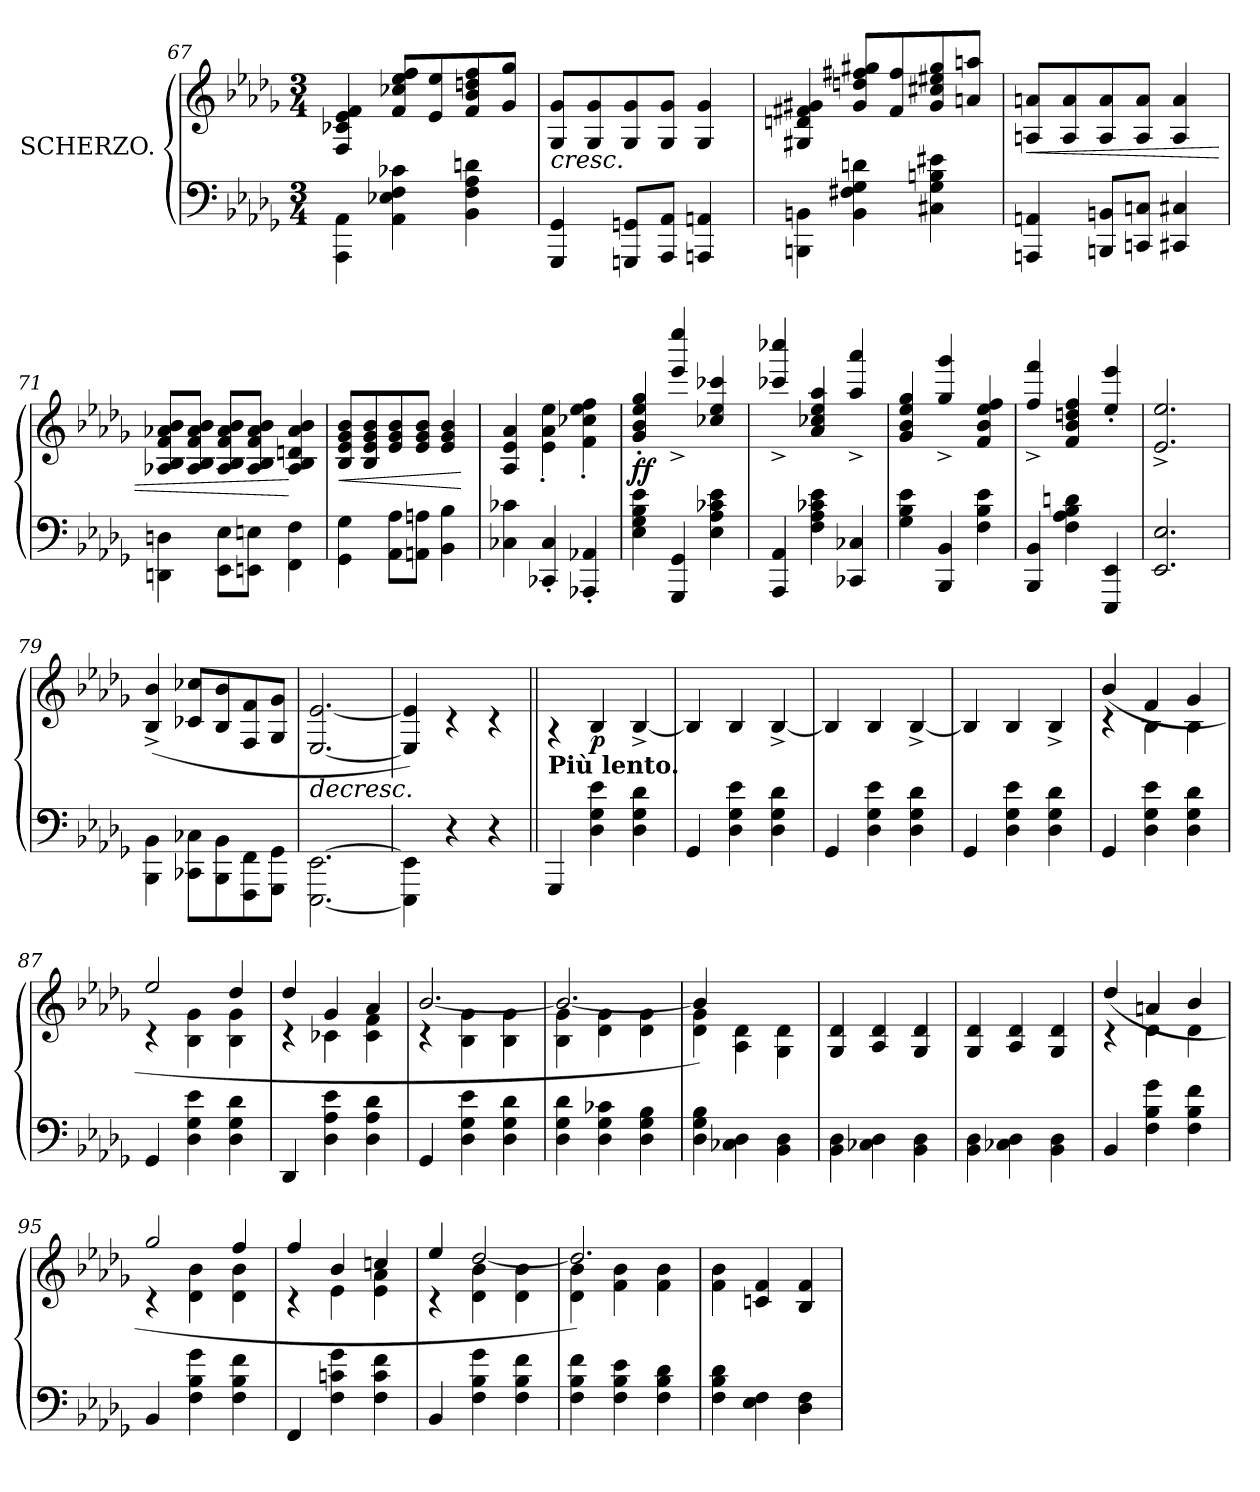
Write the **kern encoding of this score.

**kern	**kern	**dynam
*part1	*part1	*part1
*staff2	*staff1	*staff1/2
*I"SCHERZO.	*	*
*clefF4	*clefG2	*
*k[b-e-a-d-g-]	*k[b-e-a-d-g-]	*
*b-:	*b-:	*
*M3/4	*M3/4	*
=67	=67	=67
*	*^	*
4AAA-\ 4AA-\	2.ryy	4F/ 4c-X/ 4e-/ 4f/	.
4AA-\ 4E-X\ 4F\ 4c-X\	.	8f/ 8cc-X/ 8ee-/ 8ff/L	.
.	.	8e-/ 8ee-/	.
4BB-\ 4F\ 4A-\ 4dn\	.	8f/ 8b-/ 8ddn/ 8ff/	.
.	.	8g-/ 8gg-/J	.
=68	=68	=68	=68
!	!	!	!LO:HP:b
4GGG-/ 4GG-/	2.ryy	8G-/ 8g-/L	<
.	.	8G-/ 8g-/	.
8GGGn/ 8GGn/L	.	8G-/ 8g-/	.
8AAA-/ 8AA-/J	.	8G-/ 8g-/J	.
4AAAn/ 4AAn/	.	4G-/ 4g-/	.
=69	=69	=69	=69
4BBBn\ 4BBn\	2.ryy	4G#X/ 4dn/ 4f#X/ 4g#X/	.
4BB\ 4F#X\ 4G-\ 4dn\	.	8g#/ 8ddn/ 8ff#X/ 8gg#X/L	.
.	.	8f#/ 8ff#/	.
4C#X\ 4G-\ 4Bn\ 4e#X\	.	8g#/ 8cc#X/ 8ee#X/ 8gg#/	.
.	.	8an/ 8aan/J	.
=70	=70	=70	=70
!	!	!	!LO:HP:b
4AAAn/ 4AAn/	2.ryy	8An/ 8an/L	<
.	.	8A/ 8a/	.
8BBBn/ 8BBn/L	.	8A/ 8a/	.
8CCn/ 8Cn/J	.	8A/ 8a/J	.
4CC#X/ 4C#X/	.	4A/ 4a/	.
!!LO:LB:g=z	!!
=71	=71	=71	=71
4DDn\ 4Dn\	2.ryy	8A-X/ 8B-/ 8f/ 8a-X/ 8b-/L	.
.	.	8A-/ 8B-/ 8f/ 8a-/ 8b-/J	.
8EE-\ 8E-\L	.	8A-/ 8B-/ 8f/ 8a-/ 8b-/L	.
8EEn\ 8En\J	.	8A-/ 8B-/ 8f/ 8a-/ 8b-/J	.
4FF\ 4F\	.	4A-/ 4B-/ 4dn/ 4a-/ 4b-/	[
=72	=72	=72	=72
!	!	!	!LO:HP:b
4GG-\ 4G-\	2.ryy	8B-/ 8e-/ 8g-/ 8b-/L	<
.	.	8B-/ 8e-/ 8g-/ 8b-/	.
8AA-\ 8A-\L	.	8e-/ 8g-/ 8b-/	.
8AAn\ 8An\J	.	8e-/ 8g-/ 8b-/J	.
4BB-\ 4B-\	.	4e-/ 4g-/ 4b-/	.
*	*v	*v	*
.	.	[
=73	=73	=73
*	*^	*
4C-X\ 4c-X\	2.ryy	4A-/ 4e-/ 4a-/	.
4CC-X/' 4C-/'	.	4e-\' 4a-\' 4ee-\'	.
4AAA-X/' 4AA-X/'	.	4f\' 4cc-X\' 4ee-\' 4ff\'	.
=74	=74	=74	=74
!	!	!	!LO:DY:b
4E-\ 4G-\ 4B-\ 4e-\	2.ryy	4g-/' 4b-/' 4ee-/' 4gg-/'	ff
4GGG-/ 4GG-/	.	4eee-/^ 4eeee-/^	.
4E-\ 4A-\ 4c-X\ 4e-\	.	4cc-X/ 4ee-/ 4ccc-X/	.
=75	=75	=75	=75
4AAA-/ 4AA-/	2.ryy	4ccc-X/^ 4cccc-X/^	.
4F\ 4A-\ 4c-X\ 4e-\	.	4a-/ 4cc-X/ 4ee-/ 4aa-/	.
4CC-X/ 4C-X/	.	4aa-/^ 4aaa-/^	.
=76	=76	=76	=76
4G-\ 4B-\ 4e-\	2.ryy	4g-/ 4b-/ 4ee-/ 4gg-/	.
4BBB-/ 4BB-/	.	4gg-/^ 4ggg-/^	.
4F\ 4B-\ 4e-\	.	4f/ 4b-/ 4ee-/ 4ff/	.
=77	=77	=77	=77
4BBB-/ 4BB-/	2.ryy	4ff/^ 4fff/^	.
4F\ 4A-\ 4B-\ 4dn\	.	4f/ 4b-/ 4ddn/ 4ff/	.
4EEE-/ 4EE-/	.	4ee-/' 4eee-/'	.
!!LO:LB:g=z	!!
=78	=78	=78	=78
2.EE-/ 2.E-/	2.ryy	2.e-/^ 2.ee-/^	.
=79	=79	=79	=79
4BBB-\ 4BB-\	2.ryy	(>4B-/^ 4b-/^	.
8CC-X\ 8C-X\L	.	8c-X/ 8cc-X/L	.
8BBB-\ 8BB-\	.	8B-/ 8b-/	.
8FFF\ 8FF\	.	8F/ 8f/	.
8GGG-\ 8GG-\J	.	8G-/ 8g-/J	.
=80	=80	=80	=80
!	!	!	!LO:HP:b
[2.EEE-\ [2.EE-\	2.ryy	[2.E-/ [2.e-/	>
*	*v	*v	*
.	.	[
=81	=81	=81
*	*^	*
4EEE-\] 4EE-\]	2.ryy	4E-/] 4e-/])	.
4r	.	4r	.
4r	.	4r	.
=82||	=82||	=82||	=82||
!	!LO:TX:b:B:t=Più lento.	!	!
4GGG-/	2.ryy	4r	.
!	!	!	!LO:DY:b
4D-\ 4G-\ 4e-\	.	4B-/	p
4D-\ 4G-\ 4d-\	.	[4B-^/	.
=83	=83	=83	=83
4GG-/	2.ryy	4B-/]	.
4D-\ 4G-\ 4e-\	.	4B-/	.
4D-\ 4G-\ 4d-\	.	[4B-^/	.
=84	=84	=84	=84
4GG-/	2.ryy	4B-/]	.
4D-\ 4G-\ 4e-\	.	4B-/	.
4D-\ 4G-\ 4d-\	.	[4B-^/	.
=85	=85	=85	=85
4GG-/	2.ryy	4B-/]	.
4D-\ 4G-\ 4e-\	.	4B-/	.
4D-\ 4G-\ 4d-\	.	4B-^/	.
=86	=86	=86	=86
*	*	*^	*
4GG-/	2.ryy	(>4b-/	4rc	.
4D-\ 4G-\ 4e-\	.	4f/	4B-\	.
4D-\ 4G-\ 4d-\	.	4g-/	4B-\	.
=87	=87	=87	=87	=87
4GG-/	2.ryy	2ee-/	4rc	.
4D-\ 4G-\ 4e-\	.	.	4B-\ 4g-\	.
4D-\ 4G-\ 4d-\	.	4dd-/	4B-\ 4g-\	.
!!LO:PB:g=z	!!	!!
=88	=88	=88	=88	=88
4DD-/	2.ryy	4dd-/	4rc	.
4D-\ 4A-\ 4e-\	.	4g-/	4c-X\	.
4D-\ 4A-\ 4d-\	.	4a-/	4c-\ 4f\	.
=89	=89	=89	=89	=89
4GG-/	2.ryy	[2.b-/	4rc	.
4D-\ 4G-\ 4e-\	.	.	4B-\ 4g-\	.
4D-\ 4G-\ 4d-\	.	.	4B-\ 4g-\	.
=90	=90	=90	=90	=90
4D-\ 4G-\ 4d-\	2.ryy	2.b-/_	4B-\ 4g-\	.
4D-\ 4G-\ 4c-X\	.	.	4d-\ 4g-\	.
4D-\ 4G-\ 4B-\	.	.	4d-\ 4g-\	]
=91	=91	=91	=91	=91
4D-\ 4G-\ 4B-\	2.ryy	4b-/])	4d-\ 4g-\	.
4C-X\ 4D-\	.	2ryy	4A-\ 4d-\	.
4BB-\ 4D-\	.	.	4G-\ 4d-\	.
*	*	*v	*v	*
=92	=92	=92	=92
4BB-\ 4D-\	2.ryy	4G-/ 4d-/	.
4C-X\ 4D-\	.	4A-/ 4d-/	.
4BB-\ 4D-\	.	4G-/ 4d-/	.
=93	=93	=93	=93
4BB-\ 4D-\	2.ryy	4G-/ 4d-/	.
4C-X\ 4D-\	.	4A-/ 4d-/	.
4BB-\ 4D-\	.	4G-/ 4d-/	.
=94	=94	=94	=94
*	*	*^	*
4BB-/	2.ryy	(>4dd-/	4rc	.
4F\ 4B-\ 4g-\	.	4an/	4d-\	.
4F\ 4B-\ 4f\	.	4b-/	4d-\	.
=95	=95	=95	=95	=95
4BB-/	2.ryy	2gg-/	4rc	.
4F\ 4B-\ 4g-\	.	.	4d-\ 4b-\	.
4F\ 4B-\ 4f\	.	4ff/	4d-\ 4b-\	.
=96	=96	=96	=96	=96
4FF/	2.ryy	4ff/	4rc	.
4F\ 4cn\ 4g-\	.	4b-/	4e-\	.
4F\ 4c\ 4f\	.	4ccn/	4e-\ 4a-\	.
!!LO:LB:g=z	!!	!!
=97	=97	=97	=97	=97
4BB-/	2.ryy	4ee-/	4rc	.
4F\ 4B-\ 4g-\	.	[2dd-/	4d-\ 4b-\	.
4F\ 4B-\ 4f\	.	.	4d-\ 4b-\	.
=98	=98	=98	=98	=98
4F\ 4B-\ 4f\	2.ryy	2.dd-/])	4d-\ 4b-\	.
4F\ 4B-\ 4e-\	.	.	4f\ 4b-\	.
4F\ 4B-\ 4d-\	.	.	4f\ 4b-\	.
*	*	*v	*v	*
=99	=99	=99	=99
4F\ 4B-\ 4d-\	2.ryy	4f\ 4b-\	.
4E-\ 4F\	.	4cn/ 4f/	.
4D-\ 4F\	.	4B-/ 4f/	.
*	*v	*v	*
=	=	=
*-	*-	*-
